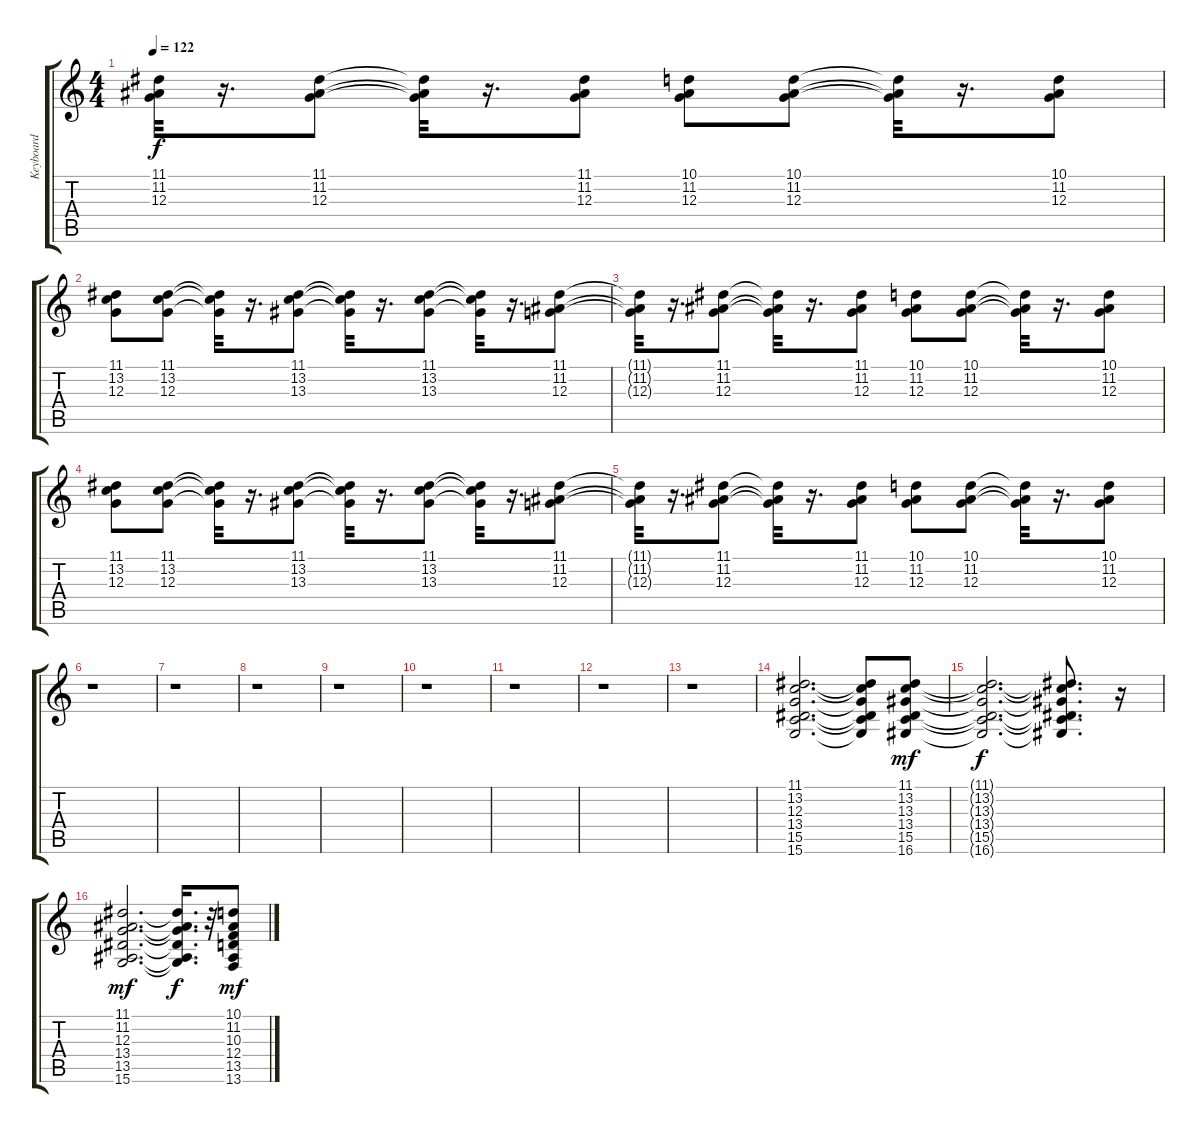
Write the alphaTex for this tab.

\track ("Keyboard" "Keyboard") {instrument pad3polysynth}
\staff {score tabs}
\tuning (E4 B3 G3 D3 A2 E2) {hide}
\ts (4 4)
\tempo 122
\clef g2
\ks c
(11.1{t} 11.2{t} 12.3{t}).32{dy f} r.16{d} (11.1 11.2 12.3).8 (11.1{t} 11.2{t} 12.3{t}).32 r.16{d} (11.1 11.2 12.3).8 (10.1 11.2 12.3).8 (10.1 11.2 12.3).8 (10.1{t} 11.2{t} 12.3{t}).32 r.16{d} (10.1 11.2 12.3).8 |
(11.1 13.2 12.3).8 (11.1 13.2 12.3).8 (11.1{t} 13.2{t} 12.3{t}).32 r.16{d} (11.1 13.2 13.3).8 (11.1{t} 13.2{t} 13.3{t}).32 r.16{d} (11.1 13.2 13.3).8 (11.1{t} 13.2{t} 13.3{t}).32 r.16{d} (11.1 11.2 12.3).8 |
(11.1{t} 11.2{t} 12.3{t}).32 r.16{d} (11.1 11.2 12.3).8 (11.1{t} 11.2{t} 12.3{t}).32 r.16{d} (11.1 11.2 12.3).8 (10.1 11.2 12.3).8 (10.1 11.2 12.3).8 (10.1{t} 11.2{t} 12.3{t}).32 r.16{d} (10.1 11.2 12.3).8 |
(11.1 13.2 12.3).8 (11.1 13.2 12.3).8 (11.1{t} 13.2{t} 12.3{t}).32 r.16{d} (11.1 13.2 13.3).8 (11.1{t} 13.2{t} 13.3{t}).32 r.16{d} (11.1 13.2 13.3).8 (11.1{t} 13.2{t} 13.3{t}).32 r.16{d} (11.1 11.2 12.3).8 |
(11.1{t} 11.2{t} 12.3{t}).32 r.16{d} (11.1 11.2 12.3).8 (11.1{t} 11.2{t} 12.3{t}).32 r.16{d} (11.1 11.2 12.3).8 (10.1 11.2 12.3).8 (10.1 11.2 12.3).8 (10.1{t} 11.2{t} 12.3{t}).32 r.16{d} (10.1 11.2 12.3).8 |
r.1 |
r.1 |
r.1 |
r.1 |
r.1 |
r.1 |
r.1 |
r.1 |
(11.1 13.2 12.3 13.4 15.5 15.6).2{d} (11.1{t} 13.2{t} 12.3{t} 13.4{t} 15.5{t} 15.6{t}).8 (11.1 13.2 13.3 13.4 15.5 16.6).8{dy mf} |
(11.1{t} 13.2{t} 13.3{t} 13.4{t} 15.5{t} 16.6{t}).2{d dy f} (11.1{t} 13.2{t} 13.3{t} 13.4{t} 15.5{t} 16.6{t}).8{d} r.16 |
(11.1 11.2 12.3 13.4 13.5 15.6).2{d dy mf} (11.1{t} 11.2{t} 12.3{t} 13.4{t} 13.5{t} 15.6{t}).16{d dy f} r.32 (10.1 11.2 10.3 12.4 13.5 13.6).8{dy mf}
